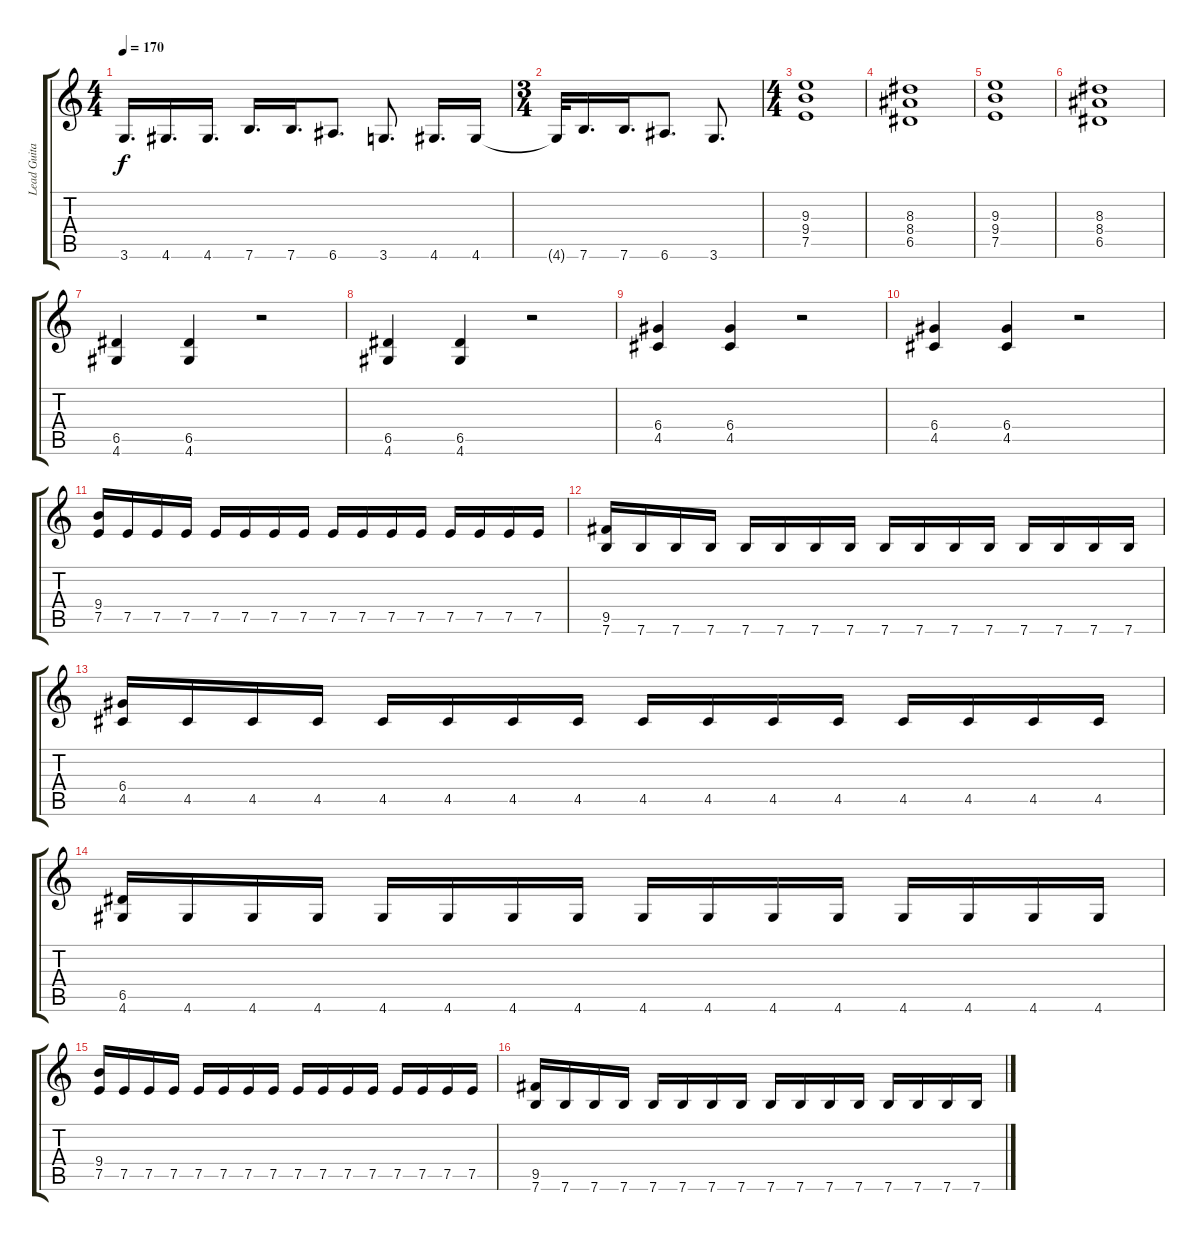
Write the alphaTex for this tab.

\track ("Lead Guitar" "Lead Guita") {instrument overdrivenguitar}
\staff {score tabs}
\tuning (E4 B3 G3 D3 A2 E2) {hide}
\ts (4 4)
\tempo 170
\clef g2
\ks c
3.6{t}.16{d dy f} 4.6.16{d} 4.6.16{d} 7.6.16{d} 7.6.16{d} 6.6.8{d} 3.6.8{d} 4.6.16{d} 4.6.16 |
\ts (3 4)
4.6{t}.32 7.6.16{d} 7.6.16{d} 6.6.8{d} 3.6.8{d} |
\ts (4 4)
(9.3 9.4 7.5).1 |
(8.3 8.4 6.5).1 |
(9.3 9.4 7.5).1 |
(8.3 8.4 6.5).1 |
(6.5 4.6).4 (6.5 4.6).4 r.2 |
(6.5 4.6).4 (6.5 4.6).4 r.2 |
(6.4 4.5).4 (6.4 4.5).4 r.2 |
(6.4 4.5).4 (6.4 4.5).4 r.2 |
(9.4 7.5).16 7.5.16 7.5.16 7.5.16 7.5.16 7.5.16 7.5.16 7.5.16 7.5.16 7.5.16 7.5.16 7.5.16 7.5.16 7.5.16 7.5.16 7.5.16 |
(9.5 7.6).16 7.6.16 7.6.16 7.6.16 7.6.16 7.6.16 7.6.16 7.6.16 7.6.16 7.6.16 7.6.16 7.6.16 7.6.16 7.6.16 7.6.16 7.6.16 |
(6.4 4.5).16 4.5.16 4.5.16 4.5.16 4.5.16 4.5.16 4.5.16 4.5.16 4.5.16 4.5.16 4.5.16 4.5.16 4.5.16 4.5.16 4.5.16 4.5.16 |
(6.5 4.6).16 4.6.16 4.6.16 4.6.16 4.6.16 4.6.16 4.6.16 4.6.16 4.6.16 4.6.16 4.6.16 4.6.16 4.6.16 4.6.16 4.6.16 4.6.16 |
(9.4 7.5).16 7.5.16 7.5.16 7.5.16 7.5.16 7.5.16 7.5.16 7.5.16 7.5.16 7.5.16 7.5.16 7.5.16 7.5.16 7.5.16 7.5.16 7.5.16 |
(9.5 7.6).16 7.6.16 7.6.16 7.6.16 7.6.16 7.6.16 7.6.16 7.6.16 7.6.16 7.6.16 7.6.16 7.6.16 7.6.16 7.6.16 7.6.16 7.6.16
